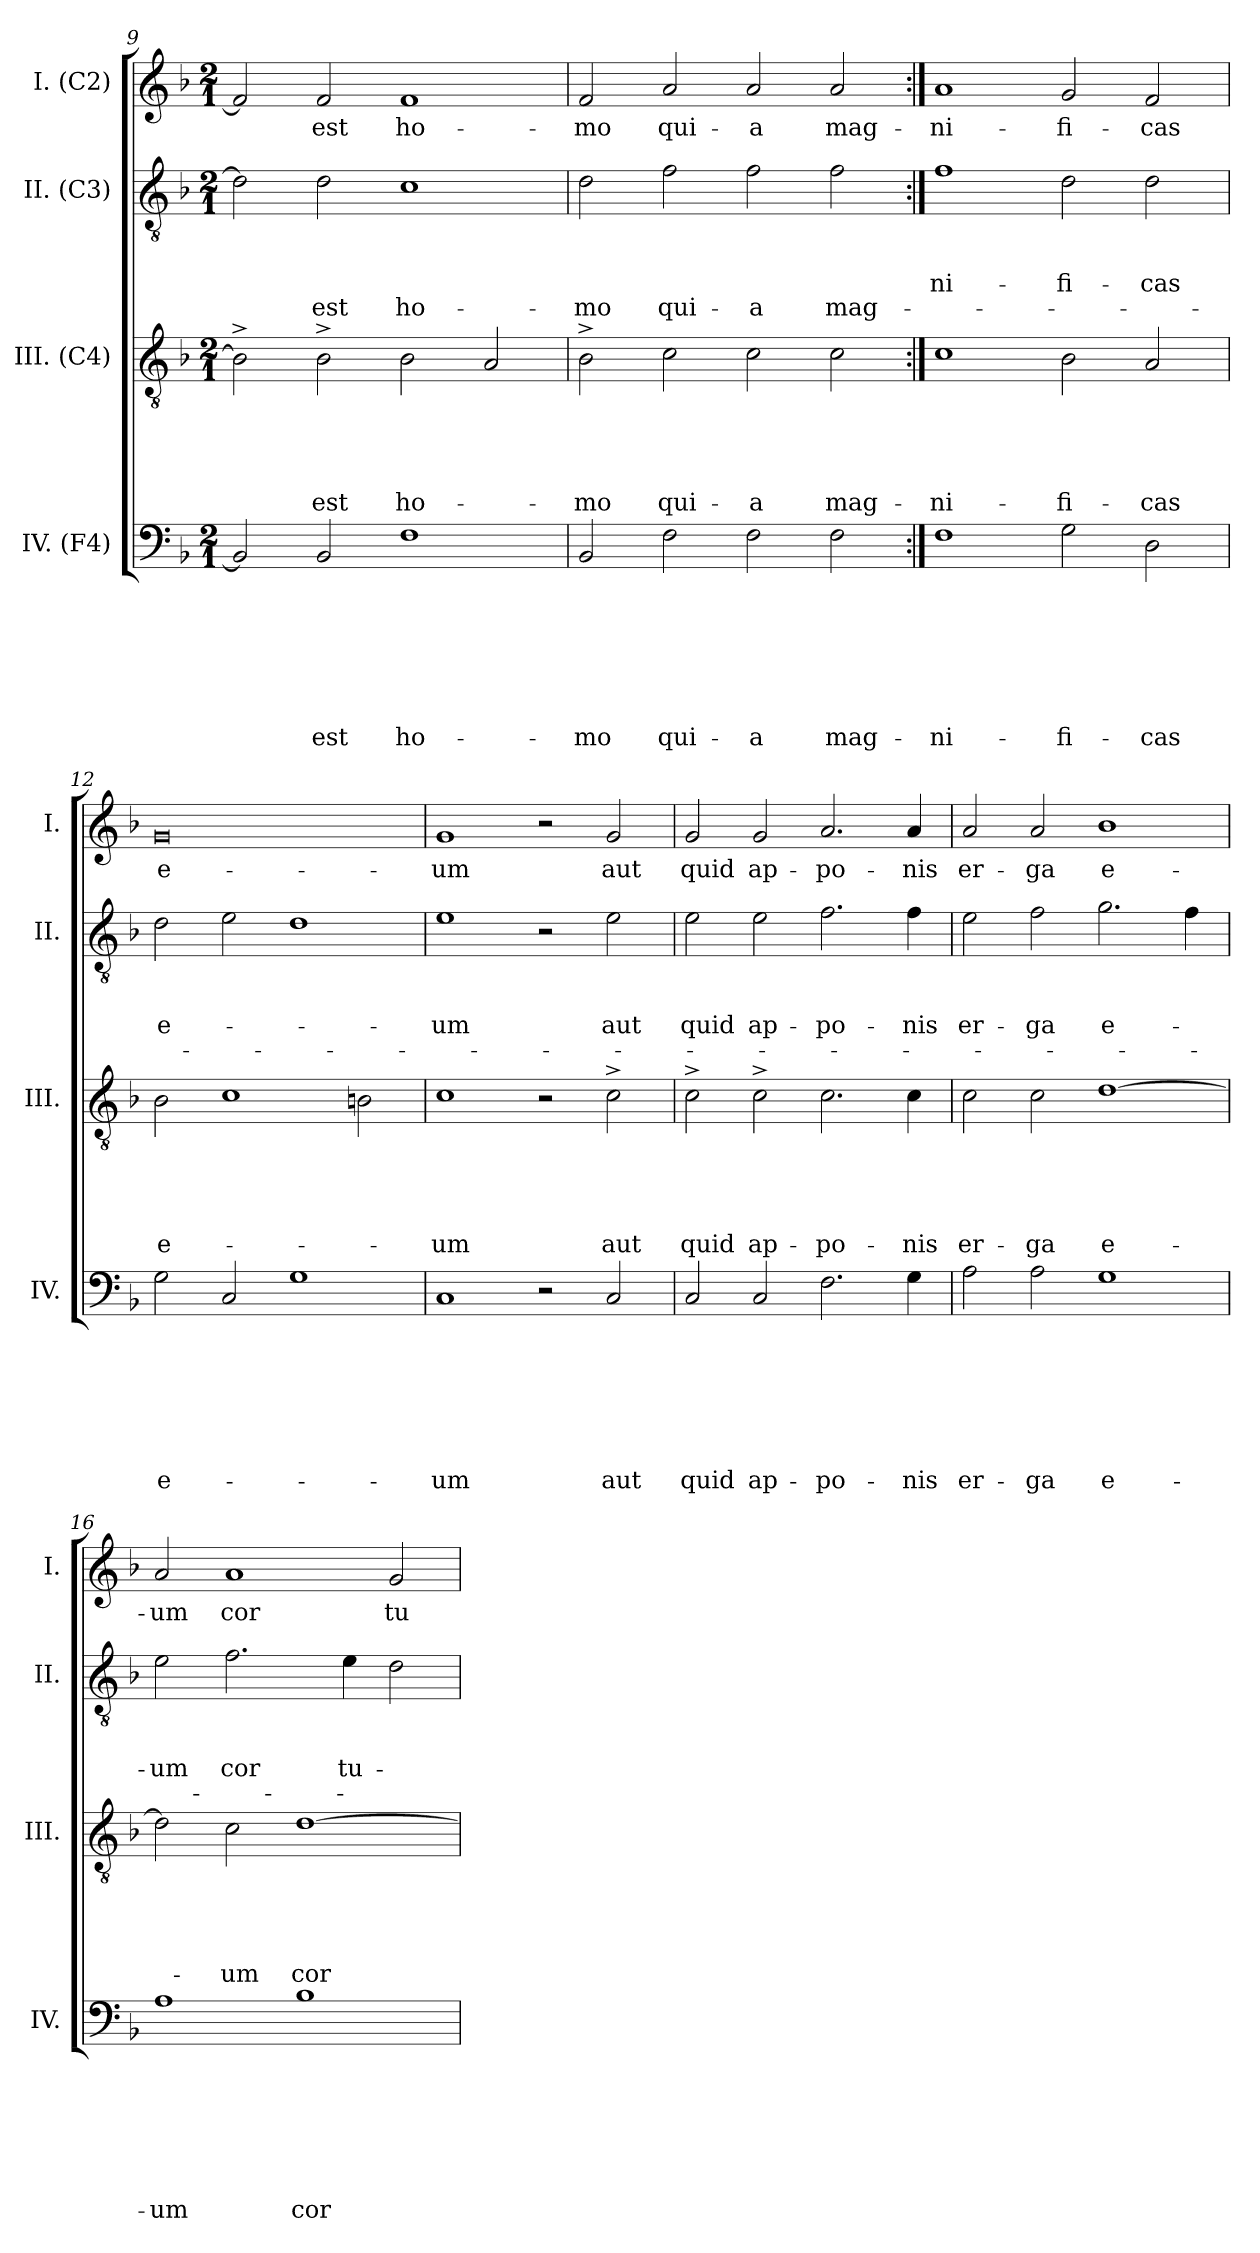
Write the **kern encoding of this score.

**kern	**text	**text	**text	**text	**text	**text	**text	**kern	**text	**text	**text	**text	**text	**kern	**text	**text	**text	**text	**kern	**text
*part4	*part4	*part4	*part4	*part4	*part4	*part4	*part4	*part3	*part3	*part3	*part3	*part3	*part3	*part2	*part2	*part2	*part2	*part2	*part1	*part1
*staff4	*staff4	*staff4	*staff4	*staff4	*staff4	*staff4	*staff4	*staff3	*staff3	*staff3	*staff3	*staff3	*staff3	*staff2	*staff2	*staff2	*staff2	*staff2	*staff1	*staff1
*I"IV. (F4)	*	*	*	*	*	*	*	*I"III. (C4)	*	*	*	*	*	*I"II. (C3)	*	*	*	*	*I"I. (C2)	*
*I'IV.	*	*	*	*	*	*	*	*I'III.	*	*	*	*	*	*I'II.	*	*	*	*	*I'I.	*
*clefF4	*	*	*	*	*	*	*	*clefGv2	*	*	*	*	*	*clefGv2	*	*	*	*	*clefG2	*
*k[b-]	*	*	*	*	*	*	*	*k[b-]	*	*	*	*	*	*k[b-]	*	*	*	*	*k[b-]	*
*F:	*	*	*	*	*	*	*	*F:	*	*	*	*	*	*F:	*	*	*	*	*F:	*
*M2/1	*	*	*	*	*	*	*	*M2/1	*	*	*	*	*	*M2/1	*	*	*	*	*M2/1	*
=9	=9	=9	=9	=9	=9	=9	=9	=9	=9	=9	=9	=9	=9	=9	=9	=9	=9	=9	=9	=9
2BB-/]	.	.	.	.	.	.	.	2B-^>\]	.	.	.	.	.	2d\]	.	.	.	.	2f/]	.
!	!	!	!	!	!	!	!LO:LY:b	!	!	!	!	!	!LO:LY:b	!	!	!	!	!LO:LY:b	!	!LO:LY:b
2BB-/	.	.	.	.	.	.	est	2B-^>\	.	.	.	.	est	2d\	.	.	.	est	2f/	est
!	!	!	!	!	!	!	!LO:LY:b	!	!	!	!	!	!LO:LY:b	!	!	!	!	!LO:LY:b	!	!LO:LY:b
1F	.	.	.	.	.	.	ho-	2B-\	.	.	.	.	ho-	1c	.	.	.	ho-	1f	ho-
.	.	.	.	.	.	.	.	2A/	.	.	.	.	.	.	.	.	.	.	.	.
=10	=10	=10	=10	=10	=10	=10	=10	=10	=10	=10	=10	=10	=10	=10	=10	=10	=10	=10	=10	=10
!	!	!	!	!	!	!	!LO:LY:b	!	!	!	!	!	!LO:LY:b	!	!	!	!	!LO:LY:b	!	!LO:LY:b
2BB-/	.	.	.	.	.	.	-mo	2B-^>\	.	.	.	.	-mo	2d\	.	.	.	-mo	2f/	-mo
!	!	!	!	!	!	!	!LO:LY:b	!	!	!	!	!	!LO:LY:b	!	!	!	!	!LO:LY:b	!	!LO:LY:b
2F\	.	.	.	.	.	.	qui-	2c\	.	.	.	.	qui-	2f\	.	.	.	qui-	2a/	qui-
!	!	!	!	!	!	!	!LO:LY:b	!	!	!	!	!	!LO:LY:b	!	!	!	!	!LO:LY:b	!	!LO:LY:b
2F\	.	.	.	.	.	.	-a	2c\	.	.	.	.	-a	2f\	.	.	.	-a	2a/	-a
!	!	!	!	!	!	!	!LO:LY:b	!	!	!	!	!	!LO:LY:b	!	!	!	!	!LO:LY:b	!	!LO:LY:b
2F\	.	.	.	.	.	.	mag-	2c\	.	.	.	.	mag-	2f\	.	.	.	mag-	2a/	mag-
!!LO:LB:g=z
=11:|!	=11:|!	=11:|!	=11:|!	=11:|!	=11:|!	=11:|!	=11:|!	=11:|!	=11:|!	=11:|!	=11:|!	=11:|!	=11:|!	=11:|!	=11:|!	=11:|!	=11:|!	=11:|!	=11:|!	=11:|!
!	!	!	!	!	!	!	!LO:LY:b	!	!	!	!	!	!LO:LY:b	!	!	!	!LO:LY:b	!	!	!LO:LY:b
1F	.	.	.	.	.	.	-ni-	1c	.	.	.	.	-ni-	1f	.	.	ni-	.	1a	-ni-
!	!	!	!	!	!	!	!LO:LY:b	!	!	!	!	!	!LO:LY:b	!	!	!	!LO:LY:b	!	!	!LO:LY:b
2G\	.	.	.	.	.	.	-fi-	2B-\	.	.	.	.	-fi-	2d\	.	.	-fi-	.	2g/	-fi-
!	!	!	!	!	!	!	!LO:LY:b	!	!	!	!	!	!LO:LY:b	!	!	!	!LO:LY:b	!	!	!LO:LY:b
2D\	.	.	.	.	.	.	-cas	2A/	.	.	.	.	-cas	2d\	.	.	-cas	.	2f/	-cas
=12	=12	=12	=12	=12	=12	=12	=12	=12	=12	=12	=12	=12	=12	=12	=12	=12	=12	=12	=12	=12
!	!	!	!	!	!	!	!LO:LY:b:rj	!	!	!	!	!	!LO:LY:b:rj	!	!	!	!LO:LY:b:rj	!	!	!LO:LY:b:rj
2G\	.	.	.	.	.	.	e-	2B-\	.	.	.	.	e-	2d\	.	.	e-	.	0g	e-
2C/	.	.	.	.	.	.	.	1c	.	.	.	.	.	2e\	.	.	.	.	.	.
1G	.	.	.	.	.	.	.	.	.	.	.	.	.	1d	.	.	.	.	.	.
.	.	.	.	.	.	.	.	2Bn\	.	.	.	.	.	.	.	.	.	.	.	.
=13	=13	=13	=13	=13	=13	=13	=13	=13	=13	=13	=13	=13	=13	=13	=13	=13	=13	=13	=13	=13
!	!	!	!	!	!	!	!LO:LY:b	!	!	!	!	!	!LO:LY:b	!	!	!	!LO:LY:b	!	!	!LO:LY:b
1C	.	.	.	.	.	.	-um	1c	.	.	.	.	-um	1e	.	.	-um	.	1g	-um
2r	.	.	.	.	.	.	.	2r	.	.	.	.	.	2r	.	.	.	.	2r	.
!	!	!	!	!	!	!	!LO:LY:b	!	!	!	!	!	!LO:LY:b	!	!	!	!LO:LY:b	!	!	!LO:LY:b
2C/	.	.	.	.	.	.	aut	2c^>\	.	.	.	.	aut	2e\	.	.	aut	.	2g/	aut
=14	=14	=14	=14	=14	=14	=14	=14	=14	=14	=14	=14	=14	=14	=14	=14	=14	=14	=14	=14	=14
!	!	!	!	!	!	!	!LO:LY:b	!	!	!	!	!	!LO:LY:b	!	!	!	!LO:LY:b	!	!	!LO:LY:b
2C/	.	.	.	.	.	.	quid	2c^>\	.	.	.	.	quid	2e\	.	.	quid	.	2g/	quid
!	!	!	!	!	!	!	!LO:LY:b	!	!	!	!	!	!LO:LY:b	!	!	!	!LO:LY:b	!	!	!LO:LY:b
2C/	.	.	.	.	.	.	ap-	2c^>\	.	.	.	.	ap-	2e\	.	.	ap-	.	2g/	ap-
!	!	!	!	!	!	!	!LO:LY:b	!	!	!	!	!	!LO:LY:b	!	!	!	!LO:LY:b	!	!	!LO:LY:b
2.F\	.	.	.	.	.	.	-po-	2.c\	.	.	.	.	-po-	2.f\	.	.	-po-	.	2.a/	-po-
!	!	!	!	!	!	!	!LO:LY:b	!	!	!	!	!	!LO:LY:b	!	!	!	!LO:LY:b	!	!	!LO:LY:b
4G\	.	.	.	.	.	.	-nis	4c\	.	.	.	.	-nis	4f\	.	.	-nis	.	4a/	-nis
=15	=15	=15	=15	=15	=15	=15	=15	=15	=15	=15	=15	=15	=15	=15	=15	=15	=15	=15	=15	=15
!	!	!	!	!	!	!	!LO:LY:b	!	!	!	!	!	!LO:LY:b	!	!	!	!LO:LY:b	!	!	!LO:LY:b
2A\	.	.	.	.	.	.	er-	2c\	.	.	.	.	er-	2e\	.	.	er-	.	2a/	er-
!	!	!	!	!	!	!	!LO:LY:b	!	!	!	!	!	!LO:LY:b	!	!	!	!LO:LY:b	!	!	!LO:LY:b
2A\	.	.	.	.	.	.	-ga	2c\	.	.	.	.	-ga	2f\	.	.	-ga	.	2a/	-ga
!	!	!	!	!	!	!	!LO:LY:b:rj	!	!	!	!	!	!LO:LY:b:rj	!	!	!	!LO:LY:b	!	!	!LO:LY:b:rj
1G	.	.	.	.	.	.	e-	[<1d	.	.	.	.	e-	2.g\	.	.	e-	.	1b-	e-
.	.	.	.	.	.	.	.	.	.	.	.	.	.	4f\	.	.	.	.	.	.
!!LO:LB:g=z
=16	=16	=16	=16	=16	=16	=16	=16	=16	=16	=16	=16	=16	=16	=16	=16	=16	=16	=16	=16	=16
!	!	!	!	!	!	!	!LO:LY:b	!	!	!	!	!	!	!	!	!	!LO:LY:b	!	!	!LO:LY:b
1A	.	.	.	.	.	.	-um	2d\]	.	.	.	.	.	2e\	.	.	-um	.	2a/	-um
!	!	!	!	!	!	!	!	!	!	!	!	!	!LO:LY:b	!	!	!	!LO:LY:b	!	!	!LO:LY:b
.	.	.	.	.	.	.	.	2c\	.	.	.	.	-um	2.f\	.	.	cor	.	1a	cor
!	!	!	!	!	!	!	!LO:LY:b	!	!	!	!	!	!LO:LY:b	!	!	!	!	!	!	!
1B-	.	.	.	.	.	.	cor	[>1d	.	.	.	.	cor	.	.	.	.	.	.	.
!	!	!	!	!	!	!	!	!	!	!	!	!	!	!	!	!	!LO:LY:b	!	!	!
.	.	.	.	.	.	.	.	.	.	.	.	.	.	4e\	.	.	tu-	.	.	.
!	!	!	!	!	!	!	!	!	!	!	!	!	!	!	!	!	!	!	!	!LO:LY:b
.	.	.	.	.	.	.	.	.	.	.	.	.	.	2d\	.	.	.	.	2g/	tu-
=	=	=	=	=	=	=	=	=	=	=	=	=	=	=	=	=	=	=	=	=
*-	*-	*-	*-	*-	*-	*-	*-	*-	*-	*-	*-	*-	*-	*-	*-	*-	*-	*-	*-	*-
